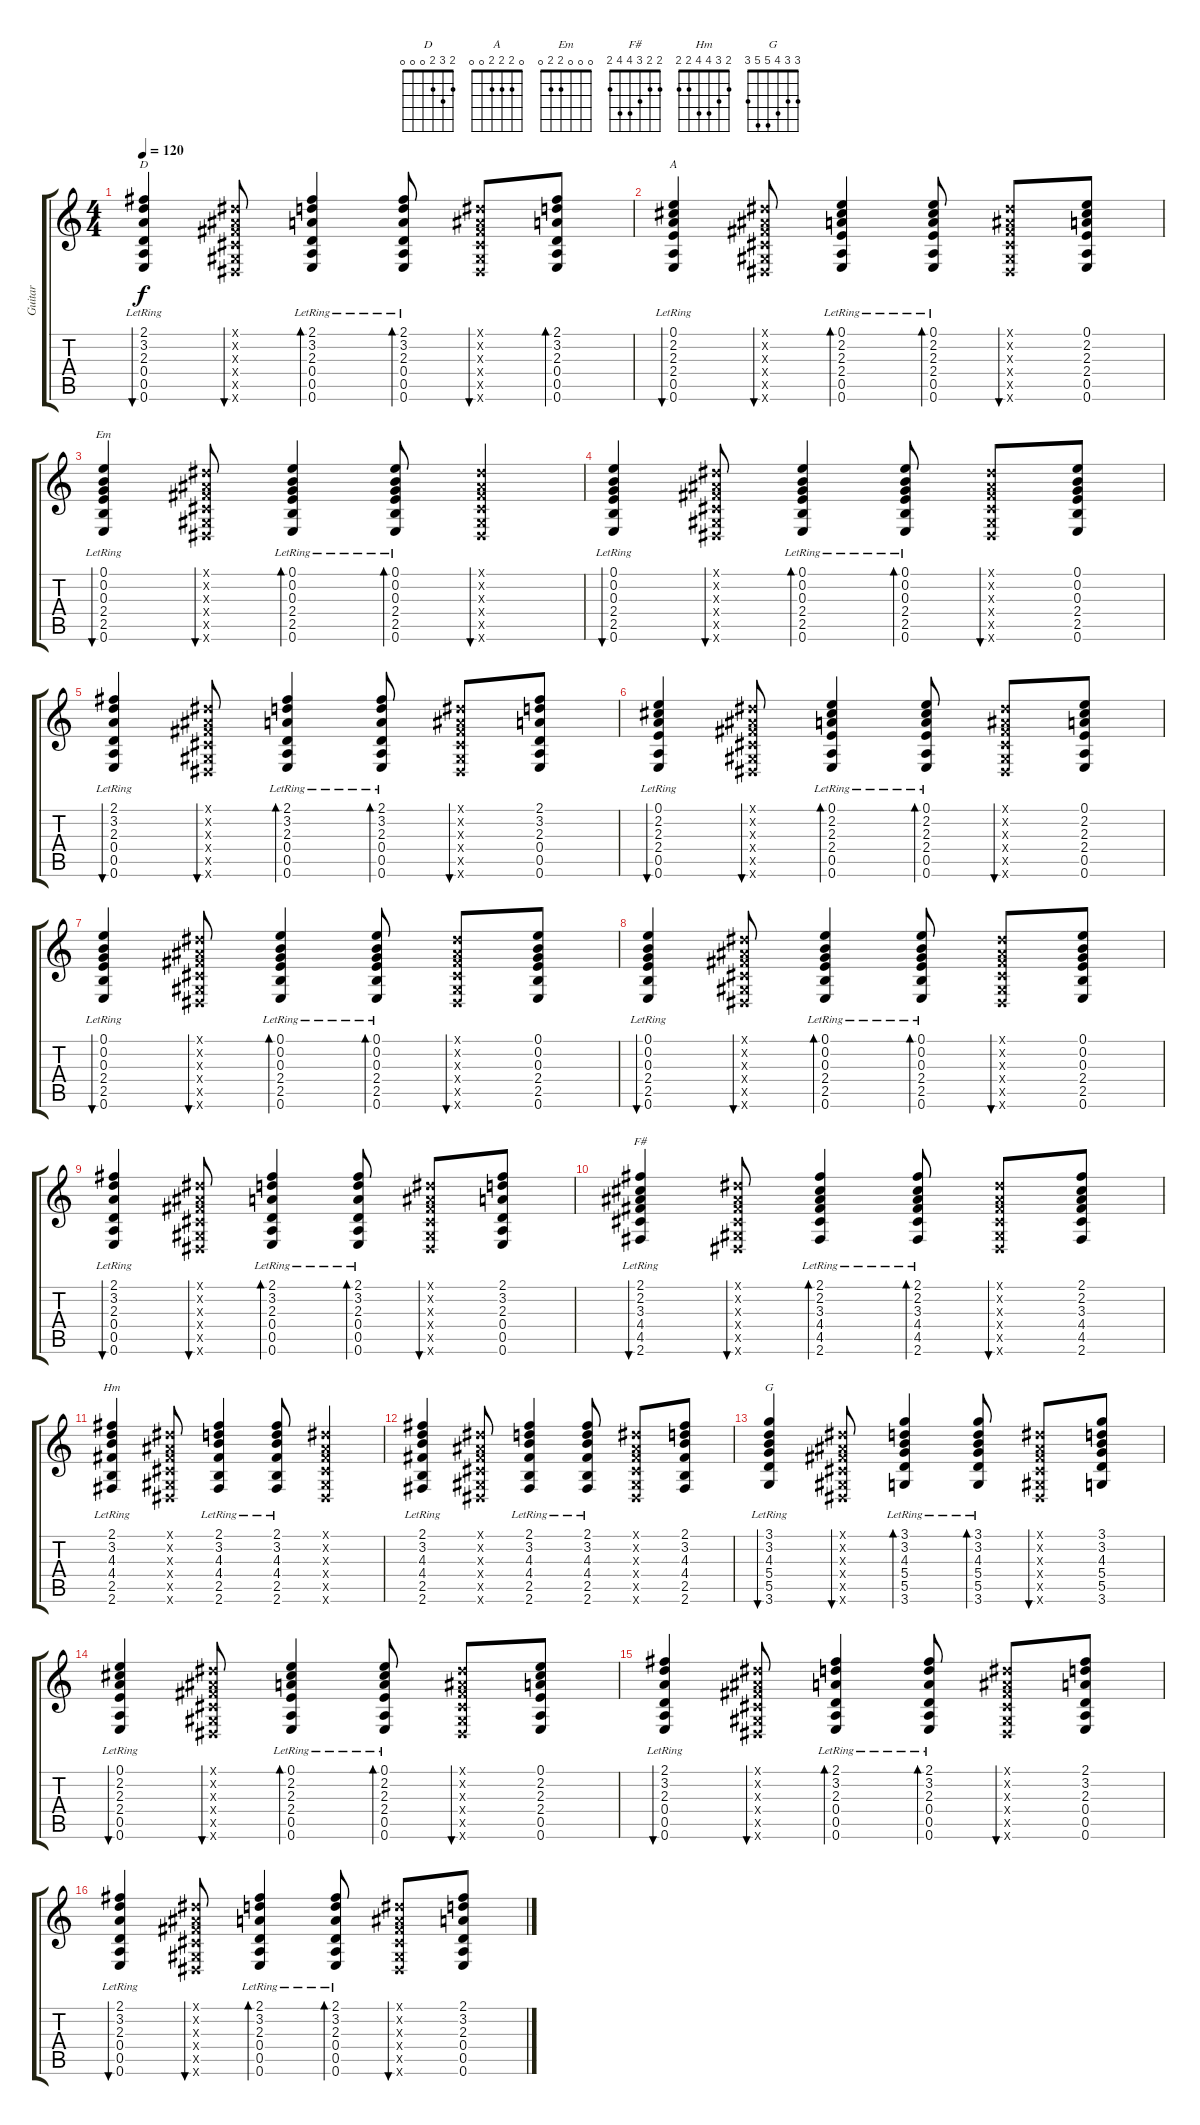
\track ("Guitar" "Guitar") {instrument acousticguitarnylon}
\staff {score tabs}
\tuning (E4 B3 G3 D3 A2 E2) {hide}
\chord ("D" 2 3 2 0 0 0)
\chord ("A" 0 2 2 2 0 0)
\chord ("Em" 0 0 0 2 2 0)
\chord ("F#" 2 2 3 4 4 2)
\chord ("Hm" 2 3 4 4 2 2)
\chord ("G" 3 3 4 5 5 3)
\ts (4 4)
\tempo 120
\clef g2
\ks c
(2.1{lr} 3.2{lr} 2.3{lr} 0.4{lr} 0.5{lr} 0.6{lr}).4{bu 30 ch "D" dy f instrument acousticguitarnylon} (-1.1{x} -1.2{x} -1.3{x} -1.4{x} -1.5{x} -1.6{x}).8{bu 30} (2.1{lr} 3.2{lr} 2.3{lr} 0.4{lr} 0.5{lr} 0.6{lr}).4{bd 30} (2.1{lr} 3.2{lr} 2.3{lr} 0.4{lr} 0.5{lr} 0.6{lr}).8{bd 30} (-1.1{x} -1.2{x} -1.3{x} -1.4{x} -1.5{x} -1.6{x}).8{bu 30} (2.1 3.2 2.3 0.4 0.5 0.6).8{bd 30} |
(0.1{lr} 2.2{lr} 2.3{lr} 2.4{lr} 0.5{lr} 0.6{lr}).4{bu 30 ch "A"} (-1.1{x} -1.2{x} -1.3{x} -1.4{x} -1.5{x} -1.6{x}).8{bu 30} (0.1{lr} 2.2{lr} 2.3{lr} 2.4{lr} 0.5{lr} 0.6{lr}).4{bd 30} (0.1{lr} 2.2{lr} 2.3{lr} 2.4{lr} 0.5{lr} 0.6{lr}).8{bd 30} (-1.1{x} -1.2{x} -1.3{x} -1.4{x} -1.5{x} -1.6{x}).8{bu 30} (0.1 2.2 2.3 2.4 0.5 0.6).8 |
(0.1{lr} 0.2{lr} 0.3{lr} 2.4{lr} 2.5{lr} 0.6{lr}).4{bu 30 ch "Em"} (-1.1{x} -1.2{x} -1.3{x} -1.4{x} -1.5{x} -1.6{x}).8{bu 30} (0.1{lr} 0.2{lr} 0.3{lr} 2.4{lr} 2.5{lr} 0.6{lr}).4{bd 30} (0.1{lr} 0.2{lr} 0.3{lr} 2.4{lr} 2.5{lr} 0.6{lr}).8{bd 30} (-1.1{x} -1.2{x} -1.3{x} -1.4{x} -1.5{x} -1.6{x}).4{bu 30} |
(0.1{lr} 0.2{lr} 0.3{lr} 2.4{lr} 2.5{lr} 0.6{lr}).4{bu 30} (-1.1{x} -1.2{x} -1.3{x} -1.4{x} -1.5{x} -1.6{x}).8{bu 30} (0.1{lr} 0.2{lr} 0.3{lr} 2.4{lr} 2.5{lr} 0.6{lr}).4{bd 30} (0.1{lr} 0.2{lr} 0.3{lr} 2.4{lr} 2.5{lr} 0.6{lr}).8{bd 30} (-1.1{x} -1.2{x} -1.3{x} -1.4{x} -1.5{x} -1.6{x}).8{bu 30} (0.1 0.2 0.3 2.4 2.5 0.6).8 |
(2.1{lr} 3.2{lr} 2.3{lr} 0.4{lr} 0.5{lr} 0.6{lr}).4{bu 30} (-1.1{x} -1.2{x} -1.3{x} -1.4{x} -1.5{x} -1.6{x}).8{bu 30} (2.1{lr} 3.2{lr} 2.3{lr} 0.4{lr} 0.5{lr} 0.6{lr}).4{bd 30} (2.1{lr} 3.2{lr} 2.3{lr} 0.4{lr} 0.5{lr} 0.6{lr}).8{bd 30} (-1.1{x} -1.2{x} -1.3{x} -1.4{x} -1.5{x} -1.6{x}).8{bu 30} (2.1 3.2 2.3 0.4 0.5 0.6).8 |
(0.1{lr} 2.2{lr} 2.3{lr} 2.4{lr} 0.5{lr} 0.6{lr}).4{bu 30} (-1.1{x} -1.2{x} -1.3{x} -1.4{x} -1.5{x} -1.6{x}).8{bu 30} (0.1{lr} 2.2{lr} 2.3{lr} 2.4{lr} 0.5{lr} 0.6{lr}).4{bd 30} (0.1{lr} 2.2{lr} 2.3{lr} 2.4{lr} 0.5{lr} 0.6{lr}).8{bd 30} (-1.1{x} -1.2{x} -1.3{x} -1.4{x} -1.5{x} -1.6{x}).8{bu 30} (0.1 2.2 2.3 2.4 0.5 0.6).8 |
(0.1{lr} 0.2{lr} 0.3{lr} 2.4{lr} 2.5{lr} 0.6{lr}).4{bu 30} (-1.1{x} -1.2{x} -1.3{x} -1.4{x} -1.5{x} -1.6{x}).8{bu 30} (0.1{lr} 0.2{lr} 0.3{lr} 2.4{lr} 2.5{lr} 0.6{lr}).4{bd 30} (0.1{lr} 0.2{lr} 0.3{lr} 2.4{lr} 2.5{lr} 0.6{lr}).8{bd 30} (-1.1{x} -1.2{x} -1.3{x} -1.4{x} -1.5{x} -1.6{x}).8{bu 30} (0.1 0.2 0.3 2.4 2.5 0.6).8 |
(0.1{lr} 0.2{lr} 0.3{lr} 2.4{lr} 2.5{lr} 0.6{lr}).4{bu 30} (-1.1{x} -1.2{x} -1.3{x} -1.4{x} -1.5{x} -1.6{x}).8{bu 30} (0.1{lr} 0.2{lr} 0.3{lr} 2.4{lr} 2.5{lr} 0.6{lr}).4{bd 30} (0.1{lr} 0.2{lr} 0.3{lr} 2.4{lr} 2.5{lr} 0.6{lr}).8{bd 30} (-1.1{x} -1.2{x} -1.3{x} -1.4{x} -1.5{x} -1.6{x}).8{bu 30} (0.1 0.2 0.3 2.4 2.5 0.6).8 |
(2.1{lr} 3.2{lr} 2.3{lr} 0.4{lr} 0.5{lr} 0.6{lr}).4{bu 30} (-1.1{x} -1.2{x} -1.3{x} -1.4{x} -1.5{x} -1.6{x}).8{bu 30} (2.1{lr} 3.2{lr} 2.3{lr} 0.4{lr} 0.5{lr} 0.6{lr}).4{bd 30} (2.1{lr} 3.2{lr} 2.3{lr} 0.4{lr} 0.5{lr} 0.6{lr}).8{bd 30} (-1.1{x} -1.2{x} -1.3{x} -1.4{x} -1.5{x} -1.6{x}).8{bu 30} (2.1 3.2 2.3 0.4 0.5 0.6).8 |
(2.1{lr} 2.2{lr} 3.3{lr} 4.4{lr} 4.5{lr} 2.6{lr}).4{bu 30 ch "F#"} (-1.1{x} -1.2{x} -1.3{x} -1.4{x} -1.5{x} -1.6{x}).8{bu 30} (2.1{lr} 2.2{lr} 3.3{lr} 4.4{lr} 4.5{lr} 2.6{lr}).4{bd 30} (2.1{lr} 2.2{lr} 3.3{lr} 4.4{lr} 4.5{lr} 2.6{lr}).8{bd 30} (-1.1{x} -1.2{x} -1.3{x} -1.4{x} -1.5{x} -1.6{x}).8{bu 30} (2.1 2.2 3.3 4.4 4.5 2.6).8 |
(2.1{lr} 3.2{lr} 4.3{lr} 4.4{lr} 2.5{lr} 2.6{lr}).4{ch "Hm"} (-1.1{x} -1.2{x} -1.3{x} -1.4{x} -1.5{x} -1.6{x}).8 (2.1{lr} 3.2{lr} 4.3{lr} 4.4{lr} 2.5{lr} 2.6{lr}).4 (2.1{lr} 3.2{lr} 4.3{lr} 4.4{lr} 2.5{lr} 2.6{lr}).8 (-1.1{x} -1.2{x} -1.3{x} -1.4{x} -1.5{x} -1.6{x}).4 |
(2.1{lr} 3.2{lr} 4.3{lr} 4.4{lr} 2.5{lr} 2.6{lr}).4 (-1.1{x} -1.2{x} -1.3{x} -1.4{x} -1.5{x} -1.6{x}).8 (2.1{lr} 3.2{lr} 4.3{lr} 4.4{lr} 2.5{lr} 2.6{lr}).4 (2.1{lr} 3.2{lr} 4.3{lr} 4.4{lr} 2.5{lr} 2.6{lr}).8 (-1.1{x} -1.2{x} -1.3{x} -1.4{x} -1.5{x} -1.6{x}).8 (2.1 3.2 4.3 4.4 2.5 2.6).8 |
(3.1{lr} 3.2{lr} 4.3{lr} 5.4{lr} 5.5{lr} 3.6{lr}).4{bu 30 ch "G"} (-1.1{x} -1.2{x} -1.3{x} -1.4{x} -1.5{x} -1.6{x}).8{bu 30} (3.1{lr} 3.2{lr} 4.3{lr} 5.4{lr} 5.5{lr} 3.6{lr}).4{bd 30} (3.1{lr} 3.2{lr} 4.3{lr} 5.4{lr} 5.5{lr} 3.6{lr}).8{bd 30} (-1.1{x} -1.2{x} -1.3{x} -1.4{x} -1.5{x} -1.6{x}).8{bu 30} (3.1 3.2 4.3 5.4 5.5 3.6).8 |
(0.1{lr} 2.2{lr} 2.3{lr} 2.4{lr} 0.5{lr} 0.6{lr}).4{bu 30} (-1.1{x} -1.2{x} -1.3{x} -1.4{x} -1.5{x} -1.6{x}).8{bu 30} (0.1{lr} 2.2{lr} 2.3{lr} 2.4{lr} 0.5{lr} 0.6{lr}).4{bd 30} (0.1{lr} 2.2{lr} 2.3{lr} 2.4{lr} 0.5{lr} 0.6{lr}).8{bd 30} (-1.1{x} -1.2{x} -1.3{x} -1.4{x} -1.5{x} -1.6{x}).8{bu 30} (0.1 2.2 2.3 2.4 0.5 0.6).8 |
(2.1{lr} 3.2{lr} 2.3{lr} 0.4{lr} 0.5{lr} 0.6{lr}).4{bu 30} (-1.1{x} -1.2{x} -1.3{x} -1.4{x} -1.5{x} -1.6{x}).8{bu 30} (2.1{lr} 3.2{lr} 2.3{lr} 0.4{lr} 0.5{lr} 0.6{lr}).4{bd 30} (2.1{lr} 3.2{lr} 2.3{lr} 0.4{lr} 0.5{lr} 0.6{lr}).8{bd 30} (-1.1{x} -1.2{x} -1.3{x} -1.4{x} -1.5{x} -1.6{x}).8{bu 30} (2.1 3.2 2.3 0.4 0.5 0.6).8 |
(2.1{lr} 3.2{lr} 2.3{lr} 0.4{lr} 0.5{lr} 0.6{lr}).4{bu 30} (-1.1{x} -1.2{x} -1.3{x} -1.4{x} -1.5{x} -1.6{x}).8{bu 30} (2.1{lr} 3.2{lr} 2.3{lr} 0.4{lr} 0.5{lr} 0.6{lr}).4{bd 30} (2.1{lr} 3.2{lr} 2.3{lr} 0.4{lr} 0.5{lr} 0.6{lr}).8{bd 30} (-1.1{x} -1.2{x} -1.3{x} -1.4{x} -1.5{x} -1.6{x}).8{bu 30} (2.1 3.2 2.3 0.4 0.5 0.6).8
